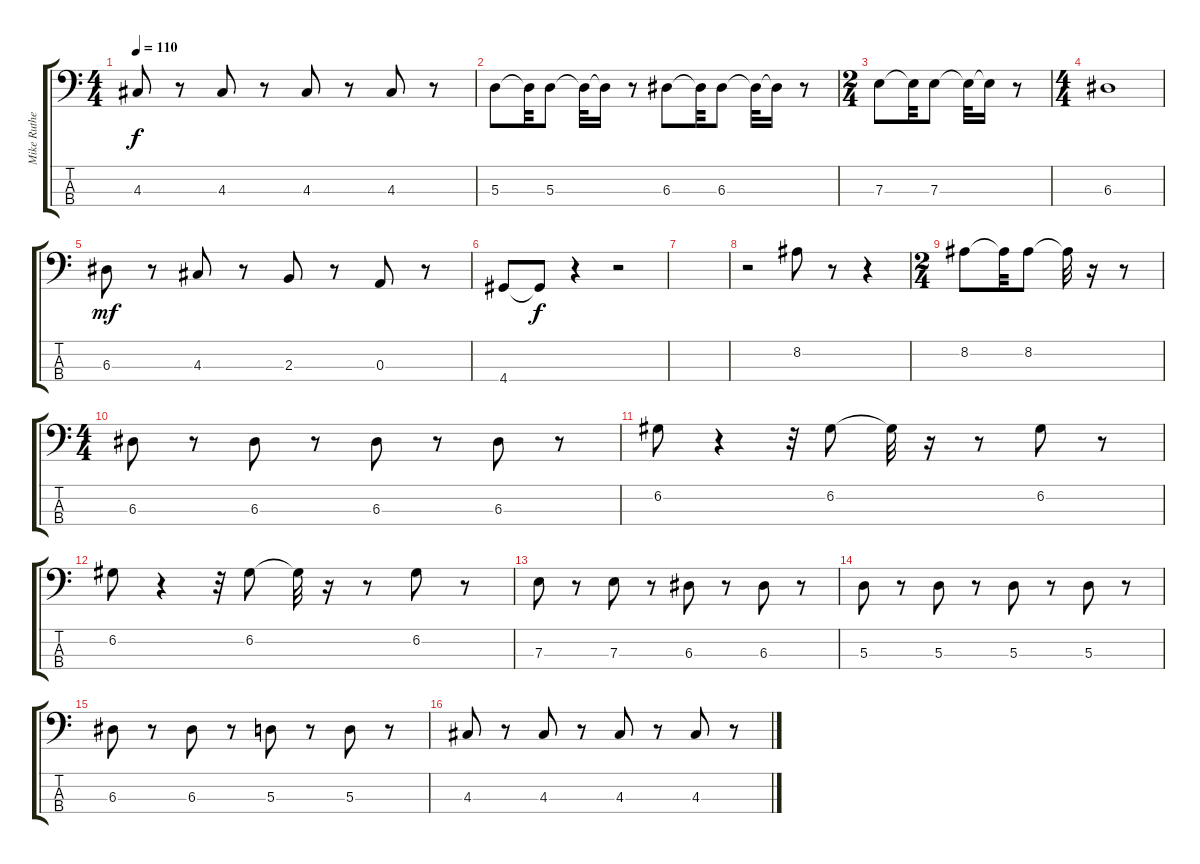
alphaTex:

\track ("Mike Rutherford (bass)" "Mike Ruthe") {instrument electricbassfinger}
\staff {score tabs}
\tuning (G2 D2 A1 E1) {hide}
\ts (4 4)
\tempo 110
\clef f4
\ks c
4.3.8{dy f} r.8 4.3.8 r.8 4.3.8 r.8 4.3.8 r.8 |
5.3.8 5.3{t}.32 5.3.8 5.3{t}.32 5.3{t}.16 r.8 6.3.8 6.3{t}.32 6.3.8 6.3{t}.32 6.3{t}.16 r.8 |
\ts (2 4)
7.3.8 7.3{t}.32 7.3.8 7.3{t}.32 7.3{t}.16 r.8 |
\ts (4 4)
6.3.1 |
6.3.8{dy mf} r.8 4.3.8 r.8 2.3.8 r.8 0.3.8 r.8 |
4.4.8 4.4{t}.8{dy f} r.4 r.2 |
|
r.2 8.2.8 r.8 r.4 |
\ts (2 4)
8.2.8 8.2{t}.32 8.2.8 8.2{t}.32 r.16 r.8 |
\ts (4 4)
6.3.8 r.8 6.3.8 r.8 6.3.8 r.8 6.3.8 r.8 |
6.2.8 r.4 r.32 6.2.8 6.2{t}.32 r.16 r.8 6.2.8 r.8 |
6.2.8 r.4 r.32 6.2.8 6.2{t}.32 r.16 r.8 6.2.8 r.8 |
7.3.8 r.8 7.3.8 r.8 6.3.8 r.8 6.3.8 r.8 |
5.3.8 r.8 5.3.8 r.8 5.3.8 r.8 5.3.8 r.8 |
6.3.8 r.8 6.3.8 r.8 5.3.8 r.8 5.3.8 r.8 |
4.3.8 r.8 4.3.8 r.8 4.3.8 r.8 4.3.8 r.8
